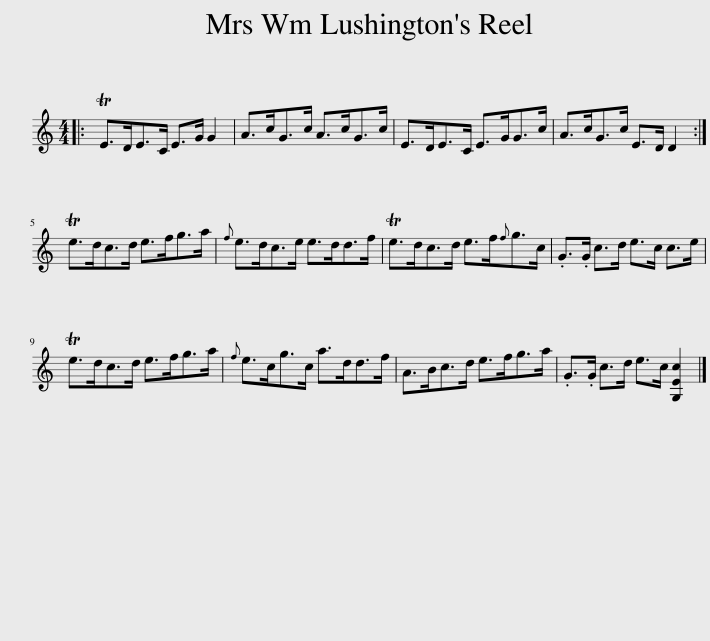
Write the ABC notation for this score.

X:1
L:1/8
M:4/4
I:linebreak $
K:C
V:1 treble
V:1
|: TE>DE>C E>G G2 | A>cG>c A>cG>c | E>DE>C E>GG>c | A>cG>c E>D D2 :|$ Te>dc>d e>fg>a | %5
{f} e>dc>e e>dd>f | Te>dc>d e>f{f}g>c | .G>.G c>d e>c c>e |$ Te>dc>d e>fg>a |{f} e>cg>c a>dd>f | %10
 A>Bc>d e>fg>a | .G>.G c>d e>c [G,Ec]2 |] %12
